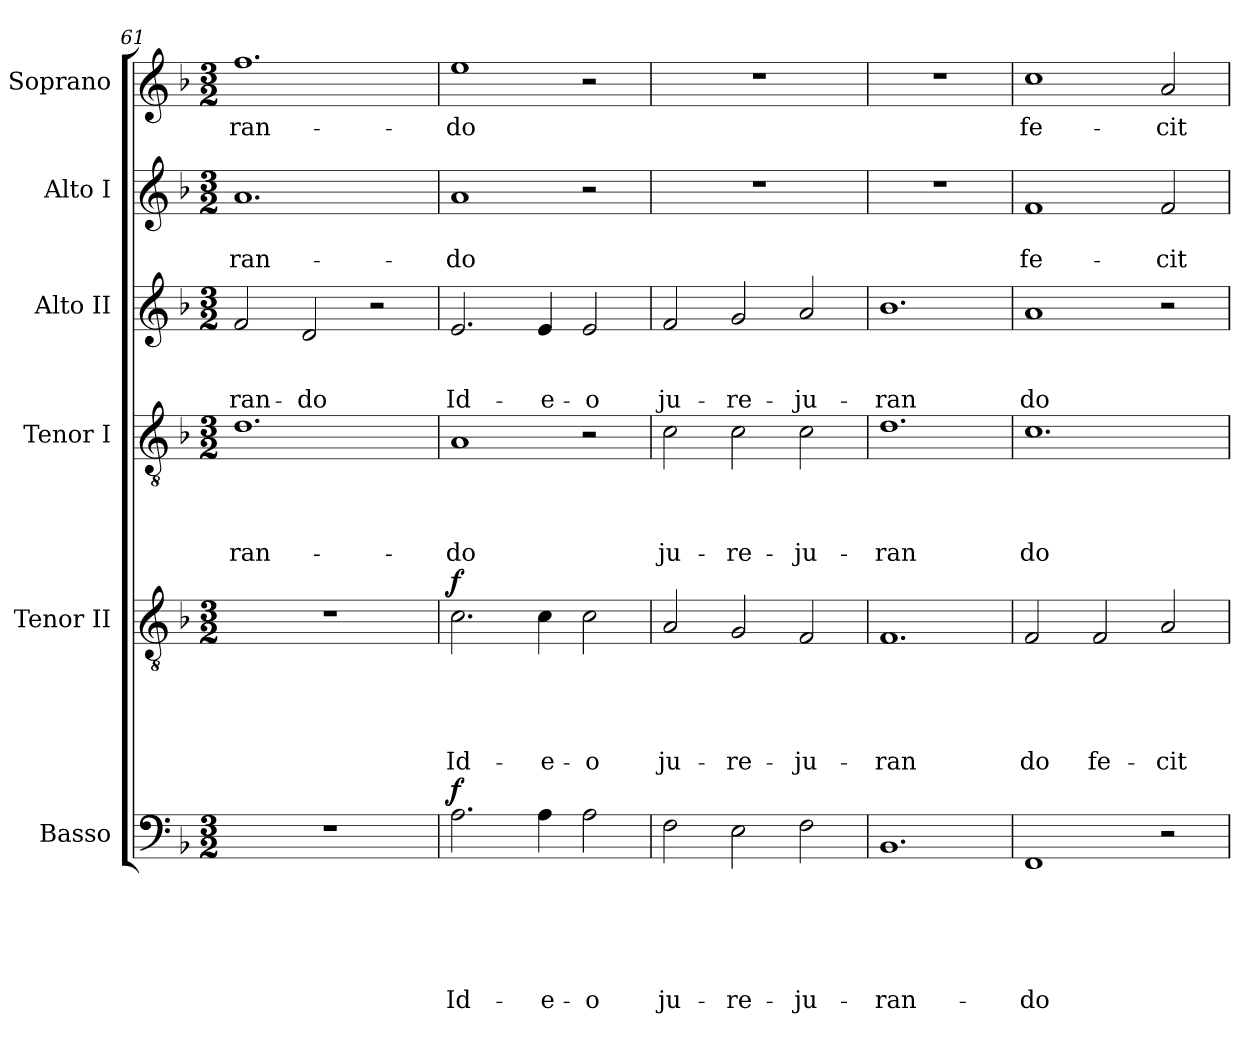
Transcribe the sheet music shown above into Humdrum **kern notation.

**kern	**text	**text	**text	**text	**text	**text	**dynam	**kern	**text	**text	**text	**text	**text	**dynam	**kern	**text	**text	**text	**text	**kern	**text	**text	**text	**kern	**text	**text	**kern	**text
*part6	*part6	*part6	*part6	*part6	*part6	*part6	*part6	*part5	*part5	*part5	*part5	*part5	*part5	*part5	*part4	*part4	*part4	*part4	*part4	*part3	*part3	*part3	*part3	*part2	*part2	*part2	*part1	*part1
*staff6	*staff6	*staff6	*staff6	*staff6	*staff6	*staff6	*staff6	*staff5	*staff5	*staff5	*staff5	*staff5	*staff5	*staff5	*staff4	*staff4	*staff4	*staff4	*staff4	*staff3	*staff3	*staff3	*staff3	*staff2	*staff2	*staff2	*staff1	*staff1
*I"Basso	*	*	*	*	*	*	*	*I"Tenor II	*	*	*	*	*	*	*I"Tenor I	*	*	*	*	*I"Alto II	*	*	*	*I"Alto I	*	*	*I"Soprano	*
!!LO:PB:g=z
*clefF4	*	*	*	*	*	*	*	*clefGv2	*	*	*	*	*	*	*clefGv2	*	*	*	*	*clefG2	*	*	*	*clefG2	*	*	*clefG2	*
*k[b-]	*	*	*	*	*	*	*	*k[b-]	*	*	*	*	*	*	*k[b-]	*	*	*	*	*k[b-]	*	*	*	*k[b-]	*	*	*k[b-]	*
*F:	*	*	*	*	*	*	*	*F:	*	*	*	*	*	*	*F:	*	*	*	*	*F:	*	*	*	*F:	*	*	*F:	*
*M3/2	*	*	*	*	*	*	*	*M3/2	*	*	*	*	*	*	*M3/2	*	*	*	*	*M3/2	*	*	*	*M3/2	*	*	*M3/2	*
=61	=61	=61	=61	=61	=61	=61	=61	=61	=61	=61	=61	=61	=61	=61	=61	=61	=61	=61	=61	=61	=61	=61	=61	=61	=61	=61	=61	=61
!LO:N:vis=1	!	!	!	!	!	!	!	!LO:N:vis=1	!	!	!	!	!	!	!	!	!	!	!LO:LY:b	!	!	!	!LO:LY:b	!	!	!LO:LY:b	!	!LO:LY:b
1.r	.	.	.	.	.	.	.	1.r	.	.	.	.	.	.	1.d	.	.	.	-ran-	2f/	.	.	-ran-	1.a	.	-ran-	1.ff	-ran-
!	!	!	!	!	!	!	!	!	!	!	!	!	!	!	!	!	!	!	!	!	!	!	!LO:LY:b	!	!	!	!	!
.	.	.	.	.	.	.	.	.	.	.	.	.	.	.	.	.	.	.	.	2d/	.	.	-do	.	.	.	.	.
.	.	.	.	.	.	.	.	.	.	.	.	.	.	.	.	.	.	.	.	2r	.	.	.	.	.	.	.	.
=62	=62	=62	=62	=62	=62	=62	=62	=62	=62	=62	=62	=62	=62	=62	=62	=62	=62	=62	=62	=62	=62	=62	=62	=62	=62	=62	=62	=62
!	!	!	!	!	!	!LO:LY:b	!LO:DY:a	!	!	!	!	!	!LO:LY:b	!LO:DY:a	!	!	!	!	!LO:LY:b	!	!	!	!LO:LY:b	!	!	!LO:LY:b	!	!LO:LY:b
2.A\	.	.	.	.	.	-Id-	f	2.c\	.	.	.	.	Id-	f	1A	.	.	.	-do	2.e/	.	.	Id-	1a	.	-do	1ee	-do
!	!	!	!	!	!	!LO:LY:b	!	!	!	!	!	!	!LO:LY:b	!	!	!	!	!	!	!	!	!	!LO:LY:b	!	!	!	!	!
4A\	.	.	.	.	.	-e-	.	4c\	.	.	.	.	-e-	.	.	.	.	.	.	4e/	.	.	-e-	.	.	.	.	.
!	!	!	!	!	!	!LO:LY:b	!	!	!	!	!	!	!LO:LY:b	!	!	!	!	!	!	!	!	!	!LO:LY:b	!	!	!	!	!
2A\	.	.	.	.	.	-o	.	2c\	.	.	.	.	-o	.	2r	.	.	.	.	2e/	.	.	-o	2r	.	.	2r	.
=63	=63	=63	=63	=63	=63	=63	=63	=63	=63	=63	=63	=63	=63	=63	=63	=63	=63	=63	=63	=63	=63	=63	=63	=63	=63	=63	=63	=63
!	!	!	!	!	!	!LO:LY:b	!	!	!	!	!	!	!LO:LY:b	!	!	!	!	!	!LO:LY:b	!	!	!	!LO:LY:b	!LO:N:vis=1	!	!	!LO:N:vis=1	!
2F\	.	.	.	.	.	ju-	.	2A/	.	.	.	.	ju-	.	2c\	.	.	.	ju-	2f/	.	.	ju-	1.r	.	.	1.r	.
!	!	!	!	!	!	!LO:LY:b	!	!	!	!	!	!	!LO:LY:b	!	!	!	!	!	!LO:LY:b	!	!	!	!LO:LY:b	!	!	!	!	!
2E\	.	.	.	.	.	-re-	.	2G/	.	.	.	.	-re-	.	2c\	.	.	.	-re-	2g/	.	.	-re-	.	.	.	.	.
!	!	!	!	!	!	!LO:LY:b	!	!	!	!	!	!	!LO:LY:b	!	!	!	!	!	!LO:LY:b	!	!	!	!LO:LY:b	!	!	!	!	!
2F\	.	.	.	.	.	-ju-	.	2F/	.	.	.	.	-ju-	.	2c\	.	.	.	-ju-	2a/	.	.	-ju-	.	.	.	.	.
=64	=64	=64	=64	=64	=64	=64	=64	=64	=64	=64	=64	=64	=64	=64	=64	=64	=64	=64	=64	=64	=64	=64	=64	=64	=64	=64	=64	=64
!	!	!	!	!	!	!LO:LY:b	!	!	!	!	!	!	!LO:LY:b	!	!	!	!	!	!LO:LY:b	!	!	!	!LO:LY:b	!LO:N:vis=1	!	!	!LO:N:vis=1	!
1.BB-	.	.	.	.	.	-ran-	.	1.F	.	.	.	.	-ran	.	1.d	.	.	.	-ran	1.b-	.	.	-ran	1.r	.	.	1.r	.
=65	=65	=65	=65	=65	=65	=65	=65	=65	=65	=65	=65	=65	=65	=65	=65	=65	=65	=65	=65	=65	=65	=65	=65	=65	=65	=65	=65	=65
!	!	!	!	!	!	!LO:LY:b	!	!	!	!	!	!	!LO:LY:b	!	!	!	!	!	!LO:LY:b	!	!	!	!LO:LY:b	!	!	!LO:LY:b	!	!LO:LY:b
1FF	.	.	.	.	.	-do	.	2F/	.	.	.	.	do	.	1.c	.	.	.	do	1a	.	.	do	1f	.	fe-	1cc	fe-
!	!	!	!	!	!	!	!	!	!	!	!	!	!LO:LY:b	!	!	!	!	!	!	!	!	!	!	!	!	!	!	!
.	.	.	.	.	.	.	.	2F/	.	.	.	.	fe-	.	.	.	.	.	.	.	.	.	.	.	.	.	.	.
!	!	!	!	!	!	!	!	!	!	!	!	!	!LO:LY:b	!	!	!	!	!	!	!	!	!	!	!	!	!LO:LY:b	!	!LO:LY:b
2r	.	.	.	.	.	.	.	2A/	.	.	.	.	-cit	.	.	.	.	.	.	2r	.	.	.	2f/	.	-cit	2a/	-cit
=	=	=	=	=	=	=	=	=	=	=	=	=	=	=	=	=	=	=	=	=	=	=	=	=	=	=	=	=
*-	*-	*-	*-	*-	*-	*-	*-	*-	*-	*-	*-	*-	*-	*-	*-	*-	*-	*-	*-	*-	*-	*-	*-	*-	*-	*-	*-	*-
